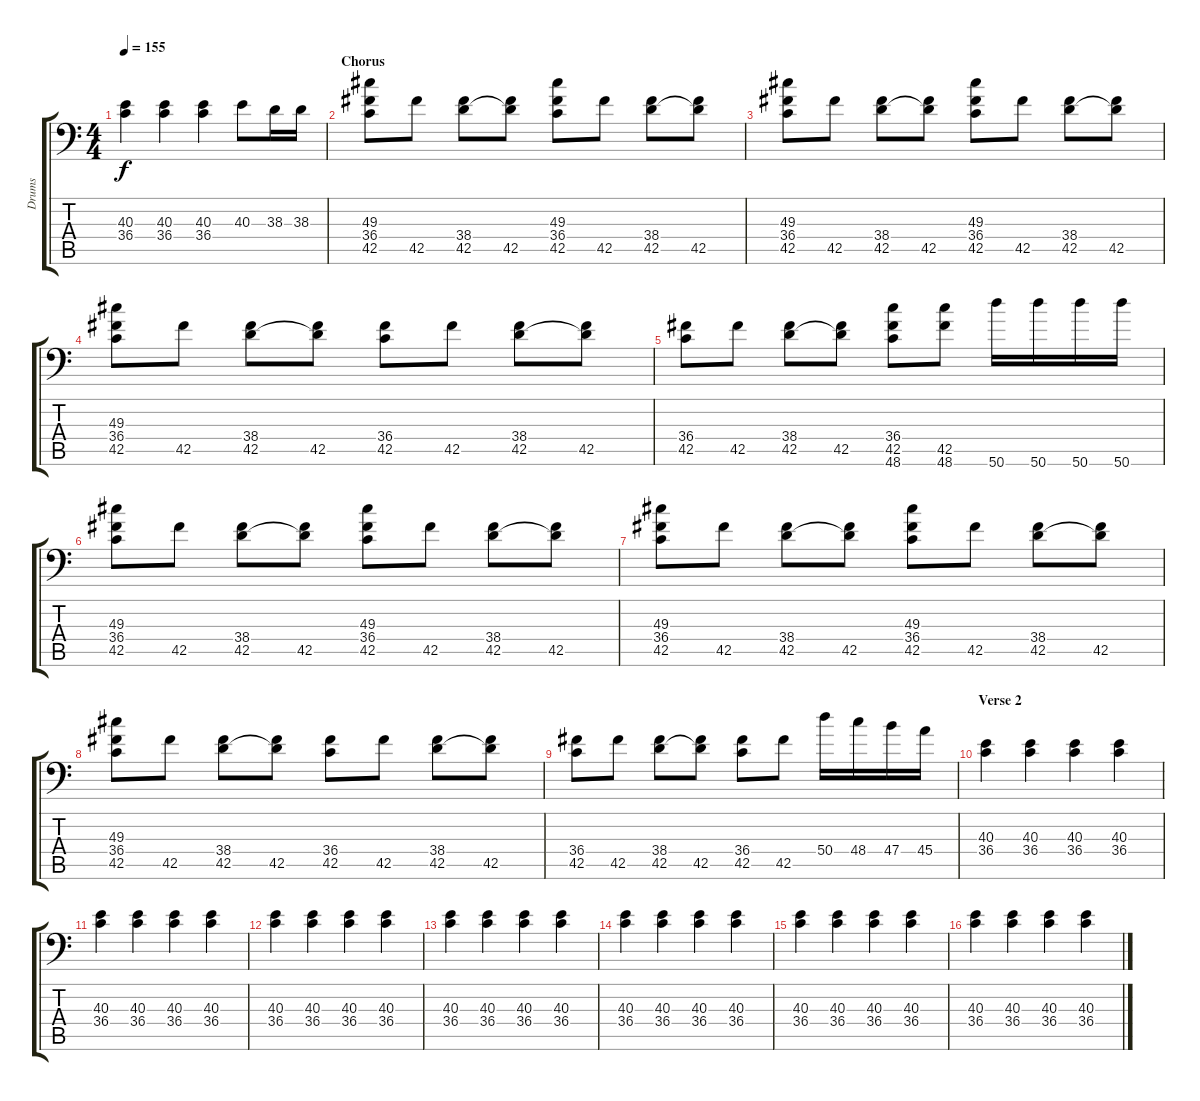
\track ("Drums" "Drums") {instrument acousticgrandpiano}
\staff {score tabs}
\tuning (C-1 C-1 C-1 C-1 C-1 C-1) {hide}
\ts (4 4)
\tempo 155
\clef f4
\ks c
(40.3 36.4).4{dy f} (40.3 36.4).4 (40.3 36.4).4 40.3.8 38.3.16 38.3.16 |
\section ("" "Chorus")
(49.3 36.4 42.5).8 42.5.8 (38.4 42.5).8 (38.4{t} 42.5).8 (49.3 36.4 42.5).8 42.5.8 (38.4 42.5).8 (38.4{t} 42.5).8 |
(49.3 36.4 42.5).8 42.5.8 (38.4 42.5).8 (38.4{t} 42.5).8 (49.3 36.4 42.5).8 42.5.8 (38.4 42.5).8 (38.4{t} 42.5).8 |
(49.3 36.4 42.5).8 42.5.8 (38.4 42.5).8 (38.4{t} 42.5).8 (36.4 42.5).8 42.5.8 (38.4 42.5).8 (38.4{t} 42.5).8 |
(36.4 42.5).8 42.5.8 (38.4 42.5).8 (38.4{t} 42.5).8 (36.4 42.5 48.6).8 (42.5 48.6).8 50.6.16 50.6.16 50.6.16 50.6.16 |
(49.3 36.4 42.5).8 42.5.8 (38.4 42.5).8 (38.4{t} 42.5).8 (49.3 36.4 42.5).8 42.5.8 (38.4 42.5).8 (38.4{t} 42.5).8 |
(49.3 36.4 42.5).8 42.5.8 (38.4 42.5).8 (38.4{t} 42.5).8 (49.3 36.4 42.5).8 42.5.8 (38.4 42.5).8 (38.4{t} 42.5).8 |
(49.3 36.4 42.5).8 42.5.8 (38.4 42.5).8 (38.4{t} 42.5).8 (36.4 42.5).8 42.5.8 (38.4 42.5).8 (38.4{t} 42.5).8 |
(36.4 42.5).8 42.5.8 (38.4 42.5).8 (38.4{t} 42.5).8 (36.4 42.5).8 42.5.8 50.4.16 48.4.16 47.4.16 45.4.16 |
\section ("" "Verse 2")
(40.3 36.4).4 (40.3 36.4).4 (40.3 36.4).4 (40.3 36.4).4 |
(40.3 36.4).4 (40.3 36.4).4 (40.3 36.4).4 (40.3 36.4).4 |
(40.3 36.4).4 (40.3 36.4).4 (40.3 36.4).4 (40.3 36.4).4 |
(40.3 36.4).4 (40.3 36.4).4 (40.3 36.4).4 (40.3 36.4).4 |
(40.3 36.4).4 (40.3 36.4).4 (40.3 36.4).4 (40.3 36.4).4 |
(40.3 36.4).4 (40.3 36.4).4 (40.3 36.4).4 (40.3 36.4).4 |
(40.3 36.4).4 (40.3 36.4).4 (40.3 36.4).4 (40.3 36.4).4
